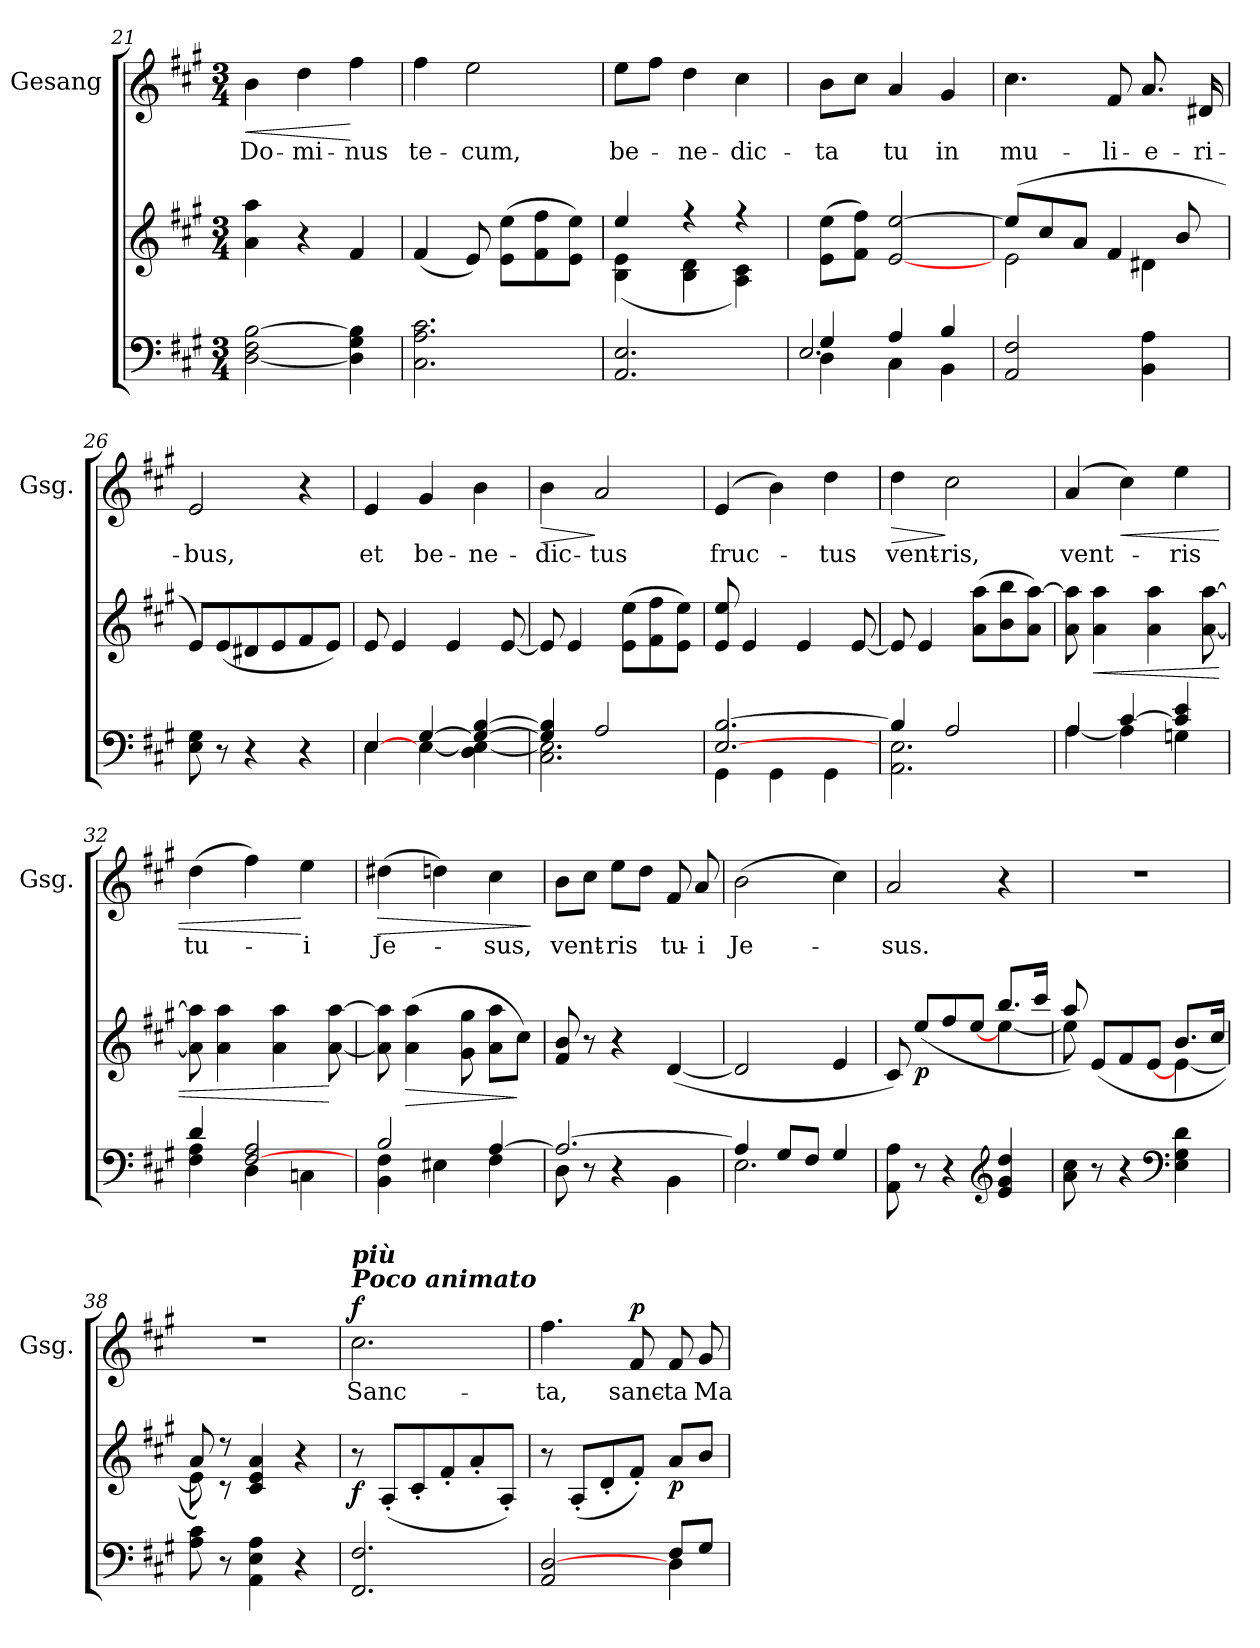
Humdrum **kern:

**kern	**kern	**dynam	**kern	**text	**dynam
*part2	*part2	*part2	*part1	*part1	*part1
*staff3	*staff2	*staff2/3	*staff1	*staff1	*staff1
*	*	*	*I"Gesang	*	*
*	*	*	*I'Gsg.	*	*
*clefF4	*clefG2	*	*clefG2	*	*
*k[f#c#g#]	*k[f#c#g#]	*	*k[f#c#g#]	*	*
*A:	*A:	*	*A:	*	*
*M3/4	*M3/4	*	*M3/4	*	*
=21	=21	=21	=21	=21	=21
!	!	!	!	!LO:LY:b	!LO:HP:b
[2D\ 2F#\ [2B\	4a\ 4aa\	.	4b\	Do-	<
!	!	!	!	!LO:LY:b	!
.	4r	.	4dd\	-mi-	.
!	!	!	!	!LO:LY:b	!
4D\] 4G#\ 4B\]	4f#/	.	4ff#\	-nus	[
=22	=22	=22	=22	=22	=22
!	!	!	!	!LO:LY:b	!
2.C#\ 2.A\ 2.c#\	(<4f#/	.	4ff#\	te-	.
!	!	!	!	!LO:LY:b	!
.	8e/)	.	2ee\	-cum,	.
.	(>8e\ 8ee\L	.	.	.	.
.	8f#\ 8ff#\	.	.	.	.
.	8e\ 8ee\J)	.	.	.	.
=23	=23	=23	=23	=23	=23
*	*^	*	*	*	*
!	!	!	!	!	!LO:LY:b	!
2.AA/ 2.E/	4ee/	(4B\ 4e\	.	8ee\L	be-	.
.	.	.	.	8ff#\J	.	.
!	!	!	!	!	!LO:LY:b	!
.	4ree	4B\ 4d\	.	4dd\	-ne-	.
!	!	!	!	!	!LO:LY:b	!
.	4ree	4A\ 4c#\)	.	4cc#\	-dic-	.
!!LO:LB:g=z
=24	=24	=24	=24	=24	=24	=24
*^	*	*	*	*	*	*
*	*^	*	*	*	*	*	*
!	!	!	!	!	!	!	!LO:LY:b	!
*	*	*	*v	*v	*	*	*	*
4G#/	4D\	2.E/	(>8e\ 8ee\L	.	8b\L	-ta	.
.	.	.	8f#\ 8ff#\J)	.	8cc#\J	.	.
!	!	!	!	!	!	!LO:LY:b	!
4A/	4C#\	.	[2e/ [2ee/	.	4a/	tu	.
!	!	!	!	!	!	!LO:LY:b	!
4B/	4BB\	.	.	.	4g#/	in	.
*	*v	*v	*	*	*	*	*
=25	=25	=25	=25	=25	=25	=25
*	*	*^	*	*	*	*
!	!	!	!	!	!	!LO:LY:b	!
*v	*v	*	*	*	*	*	*
2AA/ 2F#/	(>8ee/L]	2e\	.	4.cc#\	mu-	.
.	8cc#/	.	.	.	.	.
.	8a/J	.	.	.	.	.
!	!	!	!	!	!LO:LY:b	!
.	4f#/	.	.	8f#/	-li-	.
!	!	!	!	!	!LO:LY:b	!
4BB\ 4A\	.	4d#X\	.	8.a/	-e-	.
.	8b/	.	.	.	.	.
!	!	!	!	!	!LO:LY:b	!
.	.	.	.	16d#X/	-ri-	.
*	*v	*v	*	*	*	*
=26	=26	=26	=26	=26	=26
!	!	!	!	!LO:LY:b	!
8E\ 8G#\	8e/L)	.	2e/	-bus,	.
8r	(<8e/	.	.	.	.
4r	8d#X/	.	.	.	.
.	8e/	.	.	.	.
4r	8f#/	.	4r	.	.
.	8e/J)	.	.	.	.
=27	=27	=27	=27	=27	=27
*^	*	*	*	*	*
!	!	!	!	!	!LO:LY:b	!
[>4E/	4E\	8e/	.	4e/	et	.
.	.	4e/	.	.	.	.
!	!	!	!	!	!LO:LY:b	!
[>4G#/	[<4E\	.	.	4g#/	be-	.
.	.	4e/	.	.	.	.
!	!	!	!	!	!LO:LY:b	!
4G#/_ [>4B/	4D\ 4E\_	.	.	4b\	-ne-	.
.	.	[8e/	.	.	.	.
=28	=28	=28	=28	=28	=28	=28
!	!	!	!	!	!LO:LY:b	!LO:HP:b
4G#/] 4B/]	2.C#\ 2.E\]	8e/]	.	4b\	-dic-	>
.	.	4e/	.	.	.	.
!	!	!	!	!	!LO:LY:b	!
2A/	.	.	.	2a/	-tus	]
.	.	(>8e\ 8ee\L	.	.	.	.
.	.	8f#\ 8ff#\	.	.	.	.
.	.	8e\ 8ee\J)	.	.	.	.
=29	=29	=29	=29	=29	=29	=29
!	!	!	!	!	!LO:LY:b	!
[>2.E/ [>2.B/	4GG#\	8e/ 8ee/	.	(4e/	fruc-	.
.	.	4e/	.	.	.	.
.	4GG#\	.	.	4b\)	.	.
.	.	4e/	.	.	.	.
!	!	!	!	!	!LO:LY:b	!
.	4GG#\	.	.	4dd\	-tus	.
.	.	[8e/	.	.	.	.
!!LO:PB:g=z
=30	=30	=30	=30	=30	=30	=30
!	!	!	!	!	!LO:LY:b	!LO:HP:b
4B/]	2.AA\ 2.E\	8e/]	.	4dd\	vent-	>
.	.	4e/	.	.	.	.
!	!	!	!	!	!LO:LY:b	!
2A/	.	.	.	2cc#\	-ris,	]
.	.	(>8a\ 8aa\L	.	.	.	.
.	.	8b\ 8bb\	.	.	.	.
.	.	8a\ [8aa\J)	.	.	.	.
=31	=31	=31	=31	=31	=31	=31
!	!	!	!	!	!LO:LY:b	!
4A/	[<4A\	8a\ 8aa\]	.	(4a/	vent-	.
!	!	!	!LO:HP:b	!	!	!
.	.	4a\ 4aa\	<	.	.	.
!	!	!	!	!	!	!LO:HP:b
[>4c#/	4A\]	.	.	4cc#\)	.	<
.	.	4a\ 4aa\	.	.	.	.
!	!	!	!	!	!LO:LY:b	!
4c#/] 4e/	4Gn\	.	.	4ee\	-ris	.
.	.	[8a\ [8aa\	.	.	.	.
=32	=32	=32	=32	=32	=32	=32
!	!	!	!	!	!LO:LY:b	!
4d/	4F#\ 4A\	8a\] 8aa\]	.	(>4dd\	tu-	.
.	.	4a\ 4aa\	.	.	.	.
[>2F#/ 2A/	4D\	.	.	4ff#\)	.	.
.	.	4a\ 4aa\	.	.	.	.
!	!	!	!	!	!LO:LY:b	!
.	4Cn\	.	.	4ee\	-i	[
.	.	[8a\ [8aa\	[	.	.	.
=33	=33	=33	=33	=33	=33	=33
!	!	!	!	!	!LO:LY:b	!LO:HP:b
2B/	4BB\ 4F#\	8a\] 8aa\]	.	(>4dd#X\	Je-	>
!	!	!	!LO:HP:b	!	!	!
.	.	(>4a\ 4aa\	>	.	.	.
.	4E#X\	.	.	4ddn\)	.	.
.	.	8g#\ 8gg#\	.	.	.	.
!	!	!	!	!	!LO:LY:b	!
[>4A/	4F#\	8a\ 8aa\L	.	4cc#\	-sus,	.
.	.	8cc#\J)	]	.	.	.
*v	*v	*	*	*	*	*
.	.	.	.	.	]
=34	=34	=34	=34	=34	=34
*^	*	*	*	*	*
!	!	!	!	!	!LO:LY:b	!
2.A/_	8D\	8f#/ 8b/	.	8b\L	vent-	.
.	8rC	8r	.	8cc#\J	.	.
!	!	!	!	!	!LO:LY:b	!
.	4rC	4r	.	8ee\L	-ris	.
.	.	.	.	8dd\J	.	.
!	!	!	!	!	!LO:LY:b	!
.	4BB\	([4d/	.	8f#/	tu-	.
!	!	!	!	!	!LO:LY:b	!
.	.	.	.	8a/	-i	.
=35	=35	=35	=35	=35	=35	=35
!	!	!	!	!	!LO:LY:b	!
4A/]	2.E\	2d/]	.	(>2b\	Je-	.
8G#/L	.	.	.	.	.	.
8F#/J	.	.	.	.	.	.
4G#/	.	4e/	.	4cc#\)	.	.
*v	*v	*	*	*	*	*
!!LO:LB:g=z
=36	=36	=36	=36	=36	=36
*	*^	*	*	*	*
!	!	!	!	!	!LO:LY:b	!
8AA\ 8A\	8c#/)	2ryy	.	2a/	-sus.	.
!	!	!	!LO:DY:b	!	!	!
8r	(>8ee/L	.	p	.	.	.
4r	8ff#/	.	.	.	.	.
.	[>8ee/J	.	.	.	.	.
*clefG2	*	*	*	*	*	*
4e/ 4g#/ 4dd/	8.bb/L	[<4ee\	.	4r	.	.
.	16ccc#/Jk	.	.	.	.	.
=37	=37	=37	=37	=37	=37	=37
8a\ 8cc#\	8aa/)	8ee\]	.	2.r	.	.
8r	(>8e/L	4.ryy	.	.	.	.
4r	8f#/	.	.	.	.	.
.	[>8e/J	.	.	.	.	.
*clefF4	*	*	*	*	*	*
4E\ 4G#\ 4d\	8.b/L	[<4e\	.	.	.	.
.	16cc#/Jk	.	.	.	.	.
=38	=38	=38	=38	=38	=38	=38
8A\ 8c#\	8a/)	8e\]	.	2.r	.	.
8r	8r	8r	.	.	.	.
4AA\ 4E\ 4A\	4c#/ 4e/ 4a/	4ryy	.	.	.	.
4r	4r	4ryy	.	.	.	.
=39	=39	=39	=39	=39	=39	=39
!	!	!	!	!LO:TX:a:Bi:t=Poco animato	!	!
!	!	!	!	!LO:TX:a:Bi:t=più	!	!
!	!LO:TX:b:Bi:t=più	!	!	!	!	!
!	!	!	!LO:DY:b	!	!LO:LY:b	!LO:DY:a
*	*v	*v	*	*	*	*
2.FF#/ 2.F#/	8r	f	2.cc#\	Sanc-	f
.	(<8A'</L	.	.	.	.
.	8c#'</	.	.	.	.
.	8f#'</	.	.	.	.
.	8a'</	.	.	.	.
.	8A'</J)	.	.	.	.
=40	=40	=40	=40	=40	=40
*^	*	*	*	*	*
!	!	!	!	!	!LO:LY:b	!
2AA/ [<2D/	2ryy	8r	.	4.ff#\	-ta,	.
.	.	(<8A'</L	.	.	.	.
.	.	8d'</	.	.	.	.
!	!	!	!	!	!LO:LY:b	!LO:DY:a
.	.	8f#'</J)	.	8f#/	sanc-	p
!	!	!	!LO:DY:b	!	!LO:LY:b	!
8F#/L	4D\	8a/L	p	8f#/	-ta	.
!	!	!	!	!	!LO:LY:b	!
8G#/J	.	8b/J	.	8g#/	Ma-	.
*v	*v	*	*	*	*	*
=	=	=	=	=	=
*-	*-	*-	*-	*-	*-
